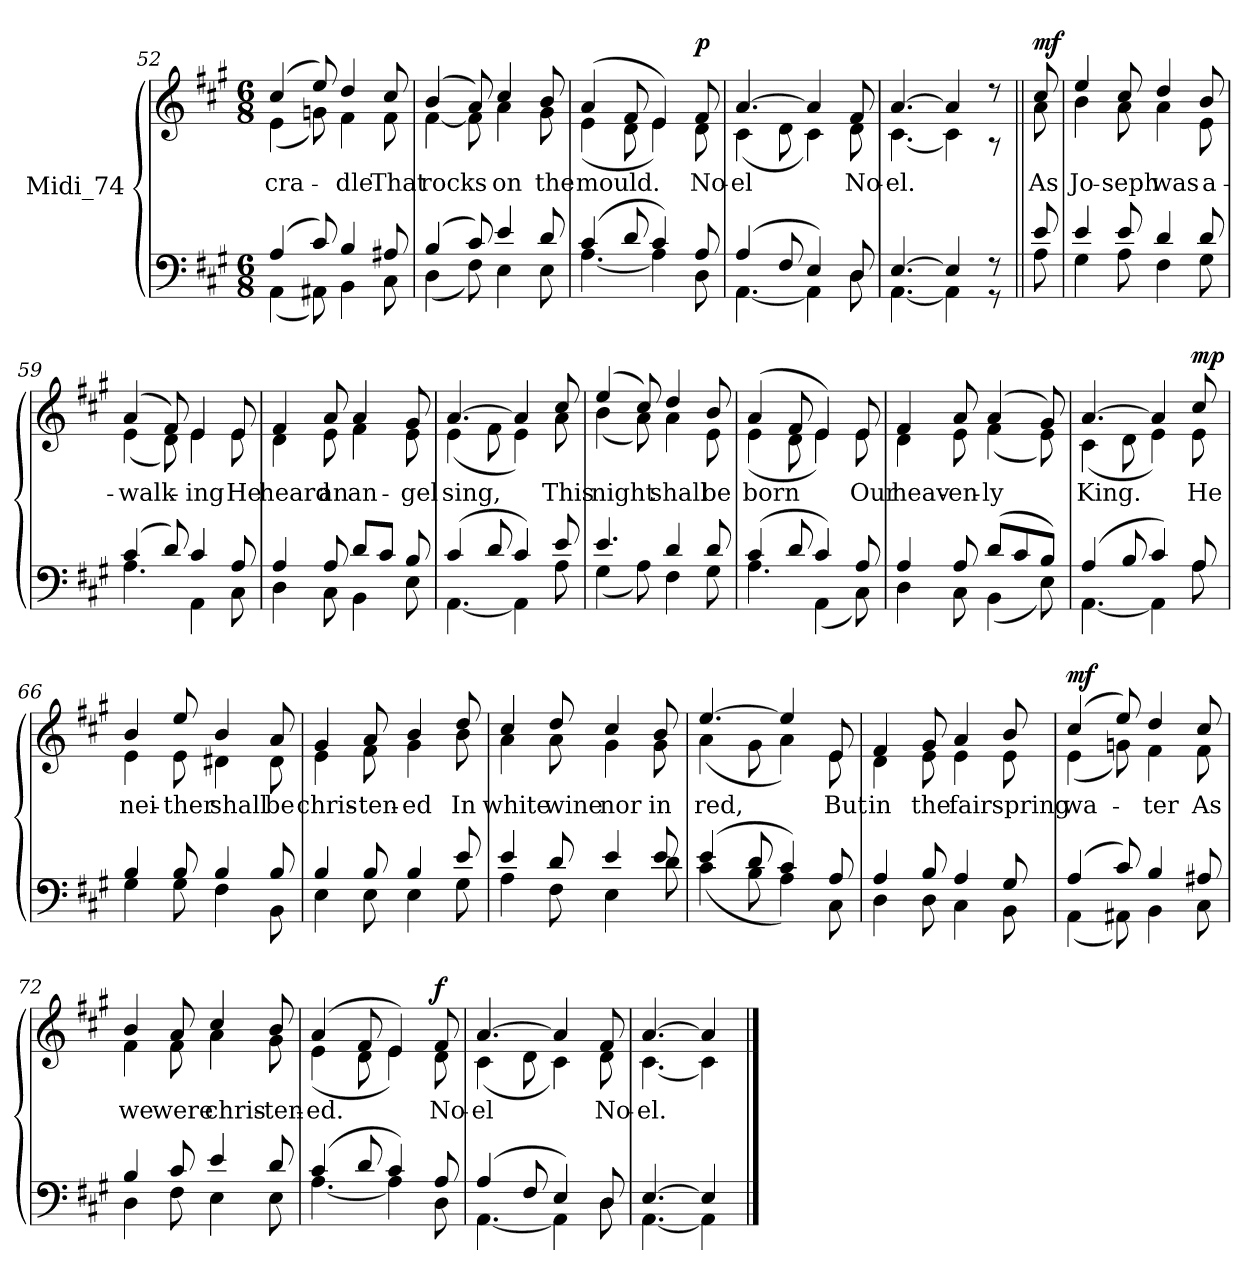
**kern	**kern	**text	**dynam
*part2	*part1	*part1	*part1
*staff2	*staff1	*staff1	*staff1
*I"Midi_74	*I"Midi_74	*	*
*clefF4	*clefG2	*	*
*k[f#c#g#]	*k[f#c#g#]	*	*
*A:	*A:	*	*
*M6/8	*M6/8	*	*
=52	=52	=52	=52
*^	*^	*	*
!	!	!	!	!LO:LY:b	!
(>4A/	(<4AA\	(>4cc#/	(<4e\	cra-	.
8c#/)	8AA#X\)	8ee/)	8gn\)	.	.
!	!	!	!	!LO:LY:b	!
4B/	4BB\	4dd/	4f#\	dle	.
!	!	!	!	!LO:LY:b	!
8A#X/	8C#\	8cc#/	8f#\	That	.
=53	=53	=53	=53	=53	=53
!	!	!	!	!LO:LY:b	!
(>4B/	(<4D\	(>4b/	[4f#\	rocks	.
8c#/)	8F#\)	8a/)	8f#\]	.	.
!	!	!	!	!LO:LY:b	!
4e/	4E\	4cc#/	4a\	on	.
!	!	!	!	!LO:LY:b	!
8d/	8E\	8b/	8g#\	the	.
=54	=54	=54	=54	=54	=54
!	!	!	!	!LO:LY:b	!
(>4c#/	[4.A\	(>4a/	(<4e\	mould.	.
8d/	.	8f#/	8d\	.	.
4c#/)	4A\]	4e/)	4e\)	.	.
!	!	!	!	!LO:LY:b	!LO:DY:b
8A/	8D\	8f#/	8d\	No-	p
=55	=55	=55	=55	=55	=55
!	!	!	!	!LO:LY:b	!
(>4A/	[4.AA\	[4.a/	(<4c#\	-el	.
8F#/	.	.	8d\	.	.
4E/)	4AA\]	4a/]	4c#\)	.	.
!	!	!	!	!LO:LY:b	!
8D/	8D\	8f#/	8d\	No-	.
=56	=56	=56	=56	=56	=56
!	!	!	!	!LO:LY:b	!
[4.E/	[4.AA\	[4.a/	[4.c#\	-el.	.
4E/]	4AA\]	4a/]	4c#\]	.	.
8r	8r	8r	8r	.	.
!!LO:LB:g=z	!!
=57||	=57||	=57||	=57||	=57||	=57||
!	!	!	!	!LO:LY:b	!LO:DY:b
8e/	8A\	8cc#/	8a\	As	mf
=58	=58	=58	=58	=58	=58
!	!	!	!	!LO:LY:b	!
4e/	4G#\	4ee/	4b\	Jo-	.
!	!	!	!	!LO:LY:b	!
8e/	8A\	8cc#/	8a\	-seph	.
!	!	!	!	!LO:LY:b	!
4d/	4F#\	4dd/	4a\	was	.
!	!	!	!	!LO:LY:b	!
8d/	8G#\	8b/	8e\	a-	.
=59	=59	=59	=59	=59	=59
!	!	!	!	!LO:LY:b	!
(>4c#/	4.A\	(>4a/	(<4e\	-walk-	.
8d/)	.	8f#/)	8d\)	.	.
!	!	!	!	!LO:LY:b	!
4c#/	4AA\	4e/	4e\	ing	.
!	!	!	!	!LO:LY:b	!
8A/	8C#\	8e/	8e\	He	.
=60	=60	=60	=60	=60	=60
!	!	!	!	!LO:LY:b	!
4A/	4D\	4f#/	4d\	heard	.
!	!	!	!	!LO:LY:b	!
8A/	8C#\	8a/	8e\	an	.
!	!	!	!	!LO:LY:b	!
8d/L	4BB\	4a/	4f#\	an-	.
8c#/J	.	.	.	.	.
!	!	!	!	!LO:LY:b	!
8B/	8E\	8g#/	8e\	-gel	.
=61	=61	=61	=61	=61	=61
!	!	!	!	!LO:LY:b	!
(>4c#/	[4.AA\	[4.a/	(<4e\	sing,	.
8d/	.	.	8f#\	.	.
4c#/)	4AA\]	4a/]	4e\)	.	.
!	!	!	!	!LO:LY:b	!
8e/	8A\	8cc#/	8a\	This	.
=62	=62	=62	=62	=62	=62
!	!	!	!	!LO:LY:b	!
4.e/	(<4G#\	(>4ee/	(<4b\	night	.
.	8A\)	8cc#/)	8a\)	.	.
!	!	!	!	!LO:LY:b	!
4d/	4F#\	4dd/	4a\	shall	.
!	!	!	!	!LO:LY:b	!
8d/	8G#\	8b/	8e\	be	.
=63	=63	=63	=63	=63	=63
!	!	!	!	!LO:LY:b	!
(>4c#/	4.A\	(>4a/	(<4e\	born	.
8d/	.	8f#/	8d\	.	.
4c#/)	(<4AA\	4e/)	4e\)	.	.
!	!	!	!	!LO:LY:b	!
8A/	8C#\)	8e/	8e\	Our	.
!!LO:LB:g=z	!!
=64	=64	=64	=64	=64	=64
!	!	!	!	!LO:LY:b	!
4A/	4D\	4f#/	4d\	heav-	.
!	!	!	!	!LO:LY:b	!
8A/	8C#\	8a/	8e\	-en-	.
!	!	!	!	!LO:LY:b	!
(>8d/L	(<4BB\	(>4a/	(<4f#\	-ly	.
8c#/	.	.	.	.	.
8B/J)	8E\)	8g#/)	8e\)	.	.
=65	=65	=65	=65	=65	=65
!	!	!	!	!LO:LY:b	!
(>4A/	[4.AA\	[4.a/	(<4c#\	King.	.
8B/	.	.	8d\	.	.
4c#/)	4AA\]	4a/]	4e\)	.	.
!	!	!	!	!LO:LY:b	!LO:DY:b
8A/	8A\	8cc#/	8e\	He	mp
=66	=66	=66	=66	=66	=66
!	!	!	!	!LO:LY:b	!
4B/	4G#\	4b/	4e\	nei-	.
!	!	!	!	!LO:LY:b	!
8B/	8G#\	8ee/	8e\	-ther	.
!	!	!	!	!LO:LY:b	!
4B/	4F#\	4b/	4d#X\	shall	.
!	!	!	!	!LO:LY:b	!
8B/	8BB\	8a/	8d#\	be	.
=67	=67	=67	=67	=67	=67
!	!	!	!	!LO:LY:b	!
4B/	4E\	4g#/	4e\	chris-	.
!	!	!	!	!LO:LY:b	!
8B/	8E\	8a/	8f#\	-ten-	.
!	!	!	!	!LO:LY:b	!
4B/	4E\	4b/	4g#\	-ed	.
!	!	!	!	!LO:LY:b	!
8e/	8G#\	8dd/	8b\	In	.
=68	=68	=68	=68	=68	=68
!	!	!	!	!LO:LY:b	!
4e/	4A\	4cc#/	4a\	white	.
!	!	!	!	!LO:LY:b	!
8d/	8F#\	8dd/	8a\	wine	.
!	!	!	!	!LO:LY:b	!
4e/	4E\	4cc#/	4g#\	nor	.
!	!	!	!	!LO:LY:b	!
8e/	8d\	8b/	8g#\	in	.
=69	=69	=69	=69	=69	=69
!	!	!	!	!LO:LY:b	!
(>4e/	(<4c#\	[4.ee/	(<4a\	red,	.
8d/	8B\	.	8g#\	.	.
4c#/)	4A\)	4ee/]	4a\)	.	.
!	!	!	!	!LO:LY:b	!
8A/	8C#\	8e/	8e\	But	.
!!LO:LB:g=z	!!
=70	=70	=70	=70	=70	=70
!	!	!	!	!LO:LY:b	!
4A/	4D\	4f#/	4d\	in	.
!	!	!	!	!LO:LY:b	!
8B/	8D\	8g#/	8e\	the	.
!	!	!	!	!LO:LY:b	!
4A/	4C#\	4a/	4e\	fair	.
!	!	!	!	!LO:LY:b	!
8G#/	8BB\	8b/	8e\	spring	.
=71	=71	=71	=71	=71	=71
!	!	!	!	!LO:LY:b	!LO:DY:b
(>4A/	(<4AA\	(>4cc#/	(<4e\	wa-	mf
8c#/)	8AA#X\)	8ee/)	8gn\)	.	.
!	!	!	!	!LO:LY:b	!
4B/	4BB\	4dd/	4f#\	ter	.
!	!	!	!	!LO:LY:b	!
8A#X/	8C#\	8cc#/	8f#\	As	.
=72	=72	=72	=72	=72	=72
!	!	!	!	!LO:LY:b	!
4B/	4D\	4b/	4f#\	we	.
!	!	!	!	!LO:LY:b	!
8c#/	8F#\	8a/	8f#\	were	.
!	!	!	!	!LO:LY:b	!
4e/	4E\	4cc#/	4a\	chris-	.
!	!	!	!	!LO:LY:b	!
8d/	8E\	8b/	8g#\	-ten-	.
=73	=73	=73	=73	=73	=73
!	!	!	!	!LO:LY:b	!
(>4c#/	[4.A\	(>4a/	(<4e\	-ed.	.
8d/	.	8f#/	8d\	.	.
4c#/)	4A\]	4e/)	4e\)	.	.
!	!	!	!	!LO:LY:b	!LO:DY:b
8A/	8D\	8f#/	8d\	No-	f
=74	=74	=74	=74	=74	=74
!	!	!	!	!LO:LY:b	!
(>4A/	[4.AA\	[4.a/	(<4c#\	-el	.
8F#/	.	.	8d\	.	.
4E/)	4AA\]	4a/]	4c#\)	.	.
!	!	!	!	!LO:LY:b	!
8D/	8D\	8f#/	8d\	No-	.
=75	=75	=75	=75	=75	=75
!	!	!	!	!LO:LY:b	!
[4.E/	[4.AA\	[4.a/	[4.c#\	-el.	.
4E/]	4AA\]	4a/]	4c#\]	.	.
*v	*v	*	*	*	*
*	*v	*v	*	*
==	==	==	==
*-	*-	*-	*-
